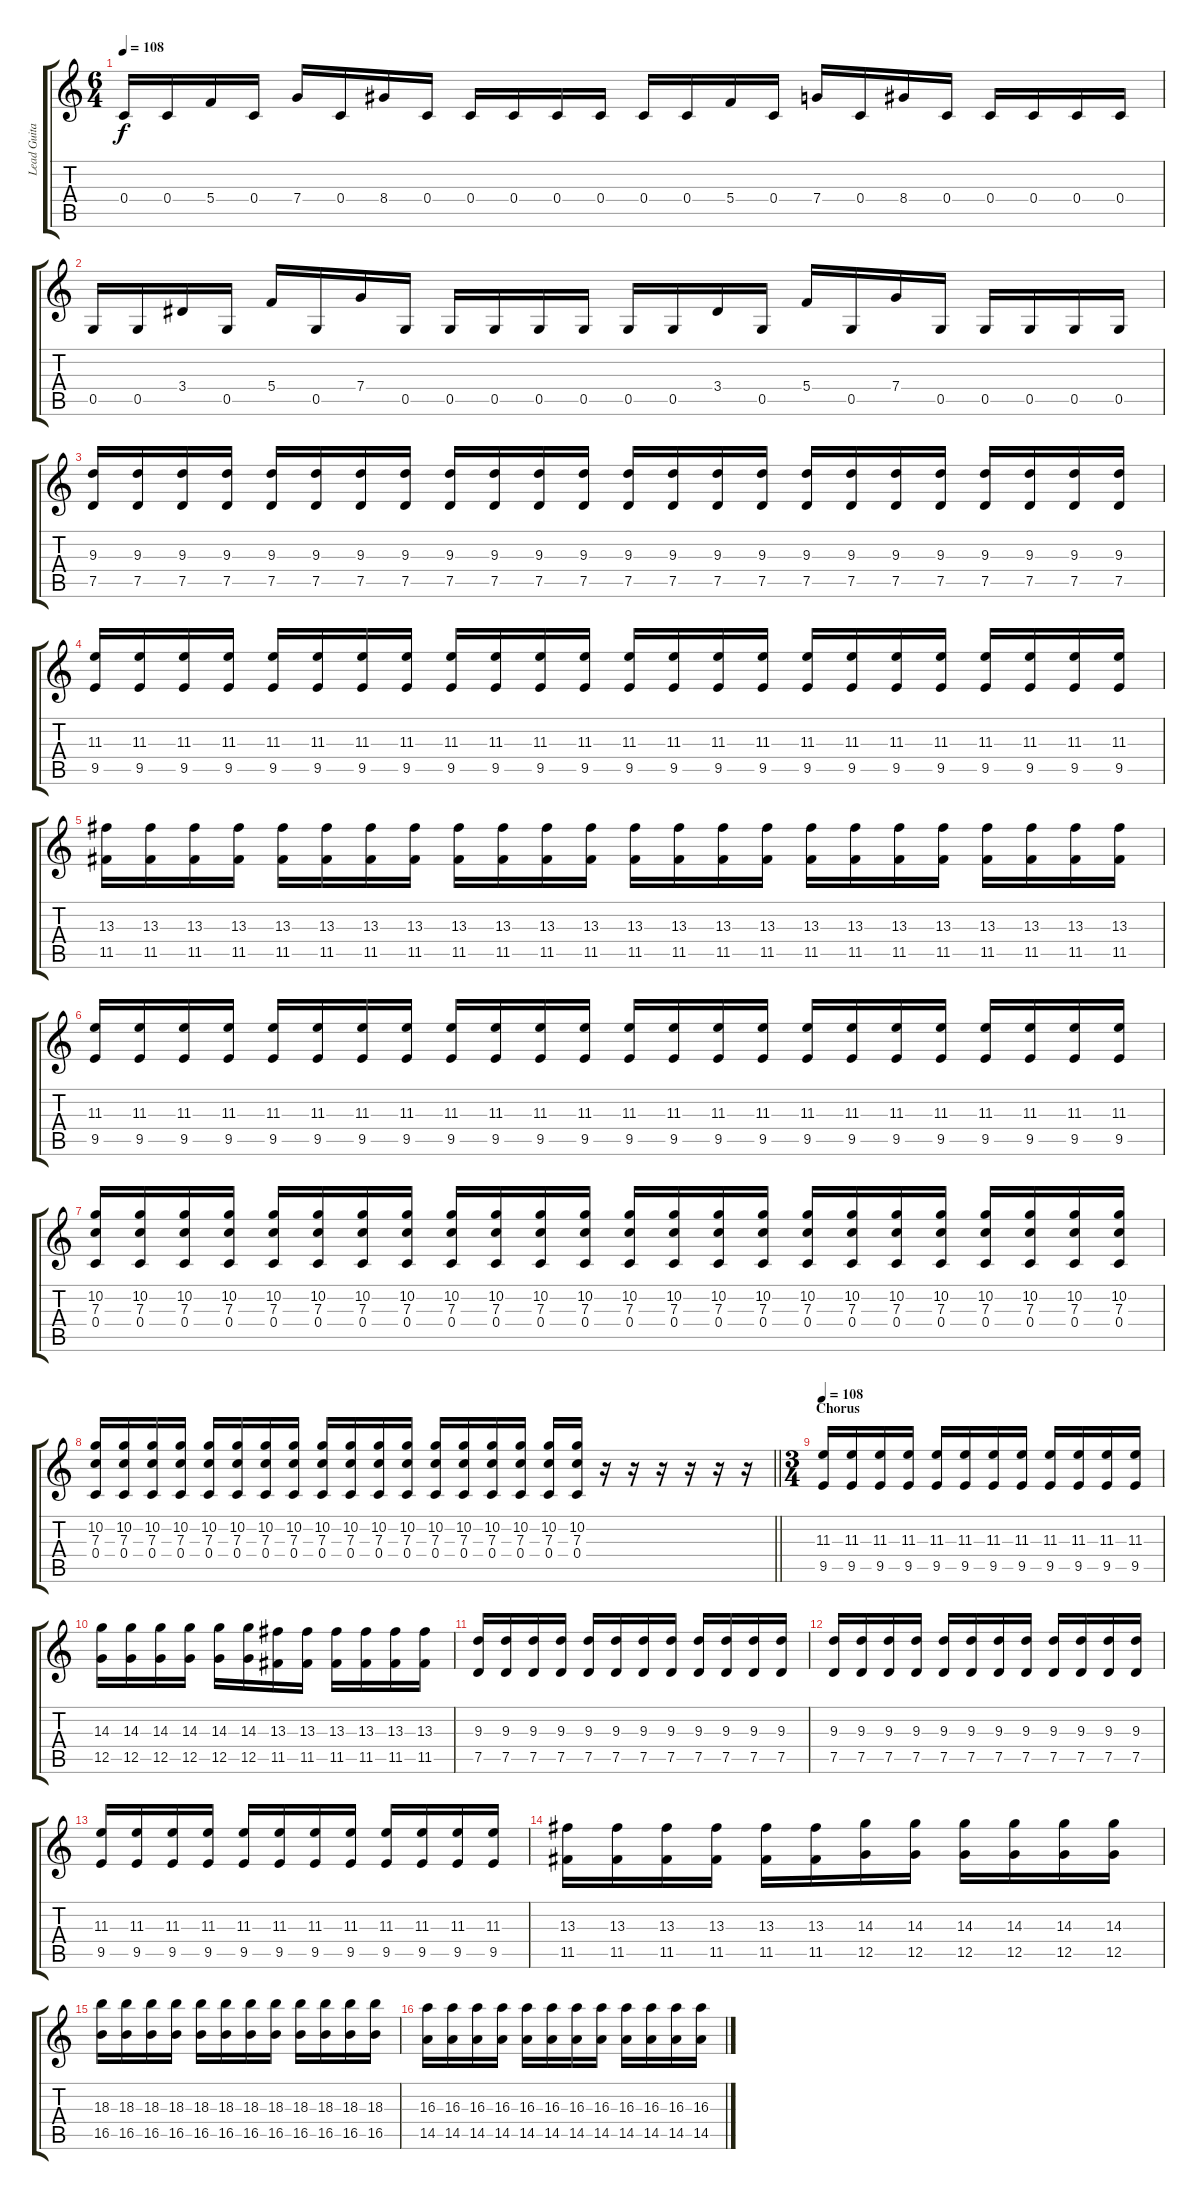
\track ("Lead Guitar" "Lead Guita") {instrument distortionguitar}
\staff {score tabs}
\tuning (D4 A3 F3 C3 G2 C2) {hide}
\ts (6 4)
\tempo 108
\clef g2
\ks c
0.4.16{dy f} 0.4.16 5.4.16 0.4.16 7.4.16 0.4.16 8.4.16 0.4.16 0.4.16 0.4.16 0.4.16 0.4.16 0.4.16 0.4.16 5.4.16 0.4.16 7.4.16 0.4.16 8.4.16 0.4.16 0.4.16 0.4.16 0.4.16 0.4.16 |
0.5.16 0.5.16 3.4.16 0.5.16 5.4.16 0.5.16 7.4.16 0.5.16 0.5.16 0.5.16 0.5.16 0.5.16 0.5.16 0.5.16 3.4.16 0.5.16 5.4.16 0.5.16 7.4.16 0.5.16 0.5.16 0.5.16 0.5.16 0.5.16 |
(9.3 7.5).16 (9.3 7.5).16 (9.3 7.5).16 (9.3 7.5).16 (9.3 7.5).16 (9.3 7.5).16 (9.3 7.5).16 (9.3 7.5).16 (9.3 7.5).16 (9.3 7.5).16 (9.3 7.5).16 (9.3 7.5).16 (9.3 7.5).16 (9.3 7.5).16 (9.3 7.5).16 (9.3 7.5).16 (9.3 7.5).16 (9.3 7.5).16 (9.3 7.5).16 (9.3 7.5).16 (9.3 7.5).16 (9.3 7.5).16 (9.3 7.5).16 (9.3 7.5).16 |
(11.3 9.5).16 (11.3 9.5).16 (11.3 9.5).16 (11.3 9.5).16 (11.3 9.5).16 (11.3 9.5).16 (11.3 9.5).16 (11.3 9.5).16 (11.3 9.5).16 (11.3 9.5).16 (11.3 9.5).16 (11.3 9.5).16 (11.3 9.5).16 (11.3 9.5).16 (11.3 9.5).16 (11.3 9.5).16 (11.3 9.5).16 (11.3 9.5).16 (11.3 9.5).16 (11.3 9.5).16 (11.3 9.5).16 (11.3 9.5).16 (11.3 9.5).16 (11.3 9.5).16 |
(13.3 11.5).16 (13.3 11.5).16 (13.3 11.5).16 (13.3 11.5).16 (13.3 11.5).16 (13.3 11.5).16 (13.3 11.5).16 (13.3 11.5).16 (13.3 11.5).16 (13.3 11.5).16 (13.3 11.5).16 (13.3 11.5).16 (13.3 11.5).16 (13.3 11.5).16 (13.3 11.5).16 (13.3 11.5).16 (13.3 11.5).16 (13.3 11.5).16 (13.3 11.5).16 (13.3 11.5).16 (13.3 11.5).16 (13.3 11.5).16 (13.3 11.5).16 (13.3 11.5).16 |
(11.3 9.5).16 (11.3 9.5).16 (11.3 9.5).16 (11.3 9.5).16 (11.3 9.5).16 (11.3 9.5).16 (11.3 9.5).16 (11.3 9.5).16 (11.3 9.5).16 (11.3 9.5).16 (11.3 9.5).16 (11.3 9.5).16 (11.3 9.5).16 (11.3 9.5).16 (11.3 9.5).16 (11.3 9.5).16 (11.3 9.5).16 (11.3 9.5).16 (11.3 9.5).16 (11.3 9.5).16 (11.3 9.5).16 (11.3 9.5).16 (11.3 9.5).16 (11.3 9.5).16 |
(10.2 7.3 0.4).16 (10.2 7.3 0.4).16 (10.2 7.3 0.4).16 (10.2 7.3 0.4).16 (10.2 7.3 0.4).16 (10.2 7.3 0.4).16 (10.2 7.3 0.4).16 (10.2 7.3 0.4).16 (10.2 7.3 0.4).16 (10.2 7.3 0.4).16 (10.2 7.3 0.4).16 (10.2 7.3 0.4).16 (10.2 7.3 0.4).16 (10.2 7.3 0.4).16 (10.2 7.3 0.4).16 (10.2 7.3 0.4).16 (10.2 7.3 0.4).16 (10.2 7.3 0.4).16 (10.2 7.3 0.4).16 (10.2 7.3 0.4).16 (10.2 7.3 0.4).16 (10.2 7.3 0.4).16 (10.2 7.3 0.4).16 (10.2 7.3 0.4).16 |
\barLineRight lightlight
(10.2 7.3 0.4).16 (10.2 7.3 0.4).16 (10.2 7.3 0.4).16 (10.2 7.3 0.4).16 (10.2 7.3 0.4).16 (10.2 7.3 0.4).16 (10.2 7.3 0.4).16 (10.2 7.3 0.4).16 (10.2 7.3 0.4).16 (10.2 7.3 0.4).16 (10.2 7.3 0.4).16 (10.2 7.3 0.4).16 (10.2 7.3 0.4).16 (10.2 7.3 0.4).16 (10.2 7.3 0.4).16 (10.2 7.3 0.4).16 (10.2 7.3 0.4).16 (10.2 7.3 0.4).16 r.16 r.16 r.16 r.16 r.16 r.16 |
\ts (3 4)
\section ("" "Chorus")
\tempo 108
(11.3 9.5).16 (11.3 9.5).16 (11.3 9.5).16 (11.3 9.5).16 (11.3 9.5).16 (11.3 9.5).16 (11.3 9.5).16 (11.3 9.5).16 (11.3 9.5).16 (11.3 9.5).16 (11.3 9.5).16 (11.3 9.5).16 |
(14.3 12.5).16 (14.3 12.5).16 (14.3 12.5).16 (14.3 12.5).16 (14.3 12.5).16 (14.3 12.5).16 (13.3 11.5).16 (13.3 11.5).16 (13.3 11.5).16 (13.3 11.5).16 (13.3 11.5).16 (13.3 11.5).16 |
(9.3 7.5).16 (9.3 7.5).16 (9.3 7.5).16 (9.3 7.5).16 (9.3 7.5).16 (9.3 7.5).16 (9.3 7.5).16 (9.3 7.5).16 (9.3 7.5).16 (9.3 7.5).16 (9.3 7.5).16 (9.3 7.5).16 |
(9.3 7.5).16 (9.3 7.5).16 (9.3 7.5).16 (9.3 7.5).16 (9.3 7.5).16 (9.3 7.5).16 (9.3 7.5).16 (9.3 7.5).16 (9.3 7.5).16 (9.3 7.5).16 (9.3 7.5).16 (9.3 7.5).16 |
(11.3 9.5).16 (11.3 9.5).16 (11.3 9.5).16 (11.3 9.5).16 (11.3 9.5).16 (11.3 9.5).16 (11.3 9.5).16 (11.3 9.5).16 (11.3 9.5).16 (11.3 9.5).16 (11.3 9.5).16 (11.3 9.5).16 |
(13.3 11.5).16 (13.3 11.5).16 (13.3 11.5).16 (13.3 11.5).16 (13.3 11.5).16 (13.3 11.5).16 (14.3 12.5).16 (14.3 12.5).16 (14.3 12.5).16 (14.3 12.5).16 (14.3 12.5).16 (14.3 12.5).16 |
(18.3 16.5).16 (18.3 16.5).16 (18.3 16.5).16 (18.3 16.5).16 (18.3 16.5).16 (18.3 16.5).16 (18.3 16.5).16 (18.3 16.5).16 (18.3 16.5).16 (18.3 16.5).16 (18.3 16.5).16 (18.3 16.5).16 |
(16.3 14.5).16 (16.3 14.5).16 (16.3 14.5).16 (16.3 14.5).16 (16.3 14.5).16 (16.3 14.5).16 (16.3 14.5).16 (16.3 14.5).16 (16.3 14.5).16 (16.3 14.5).16 (16.3 14.5).16 (16.3 14.5).16
